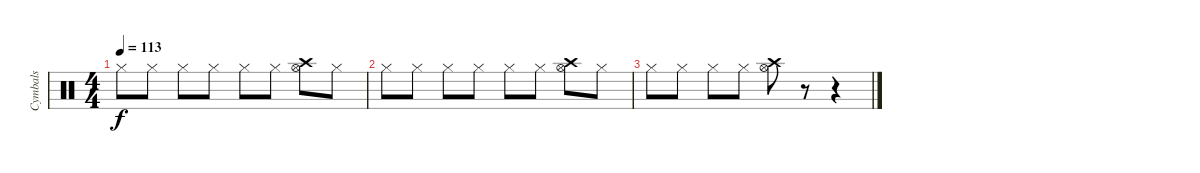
\track ("Cymbals" "Cymbals") {instrument percussion}
\staff {score}
\articulation defaults
\ts (4 4)
\tempo 113
\clef neutral
\ks c "Hi-Hat (closed)".8{dy f} "Hi-Hat (closed)".8 "Hi-Hat (closed)".8 "Hi-Hat (closed)".8 "Hi-Hat (closed)".8 "Hi-Hat (closed)".8
("Hi-Hat (open)" "Crash high (hit)").8 "Hi-Hat (closed)".8 |
"Hi-Hat (closed)".8 "Hi-Hat (closed)".8 "Hi-Hat (closed)".8 "Hi-Hat (closed)".8 "Hi-Hat (closed)".8 "Hi-Hat (closed)".8 ("Hi-Hat (open)" "Crash high (hit)").8 "Hi-Hat (closed)".8 |
"Hi-Hat (closed)".8 "Hi-Hat (closed)".8 "Hi-Hat (closed)".8 "Hi-Hat (closed)".8 ("Hi-Hat (open)" "Crash high (hit)").8 r.8 r.4
